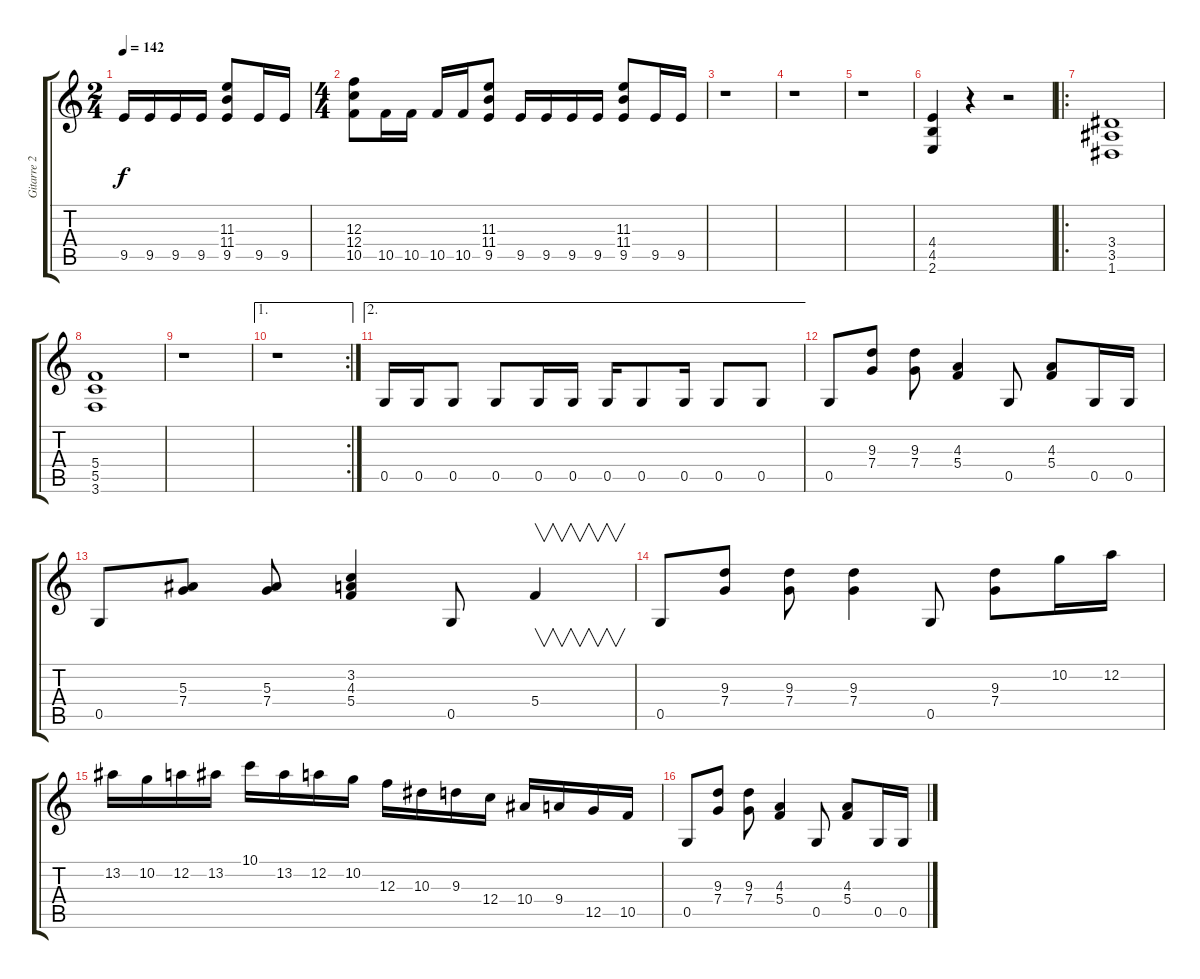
\track ("Gitarre 2" "Gitarre 2") {instrument distortionguitar}
\staff {score tabs}
\tuning (D4 A3 F3 C3 G2 D2) {hide}
\ts (2 4)
\tempo 142
\clef g2
\ks c
9.5.16{dy f} 9.5.16 9.5.16 9.5.16 (11.3 11.4 9.5).8 9.5.16 9.5.16 |
\ts (4 4)
(12.3 12.4 10.5).8 10.5.16 10.5.16 10.5.16 10.5.16 (11.3 11.4 9.5).8 9.5.16 9.5.16 9.5.16 9.5.16 (11.3 11.4 9.5).8 9.5.16 9.5.16 |
r.1 |
r.1 |
r.1 |
(4.4 4.5 2.6).4 r.4 r.2 |
\ro
(3.4 3.5 1.6).1 |
(5.4 5.5 3.6).1 |
r.1 |
\ae 1
\rc 2
r.1 |
\ae 2
0.5.16 0.5.16 0.5.8 0.5.8 0.5.16 0.5.16 0.5.16 0.5.8 0.5.16 0.5.8 0.5.8 |
0.5.8 (9.3 7.4).8 (9.3 7.4).8 (4.3 5.4).4 0.5.8 (4.3 5.4).8 0.5.16 0.5.16 |
0.5.8 (5.3 7.4).8 (5.3 7.4).8 (3.2 4.3 5.4).4 0.5.8 5.4.4{v} |
0.5.8 (9.3 7.4).8 (9.3 7.4).8 (9.3 7.4).4 0.5.8 (9.3 7.4).8 10.2.16 12.2.16 |
13.2.16 10.2.16 12.2.16 13.2.16 10.1.16 13.2.16 12.2.16 10.2.16 12.3.16 10.3.16 9.3.16 12.4.16 10.4.16 9.4.16 12.5.16 10.5.16 |
0.5.8 (9.3 7.4).8 (9.3 7.4).8 (4.3 5.4).4 0.5.8 (4.3 5.4).8 0.5.16 0.5.16
